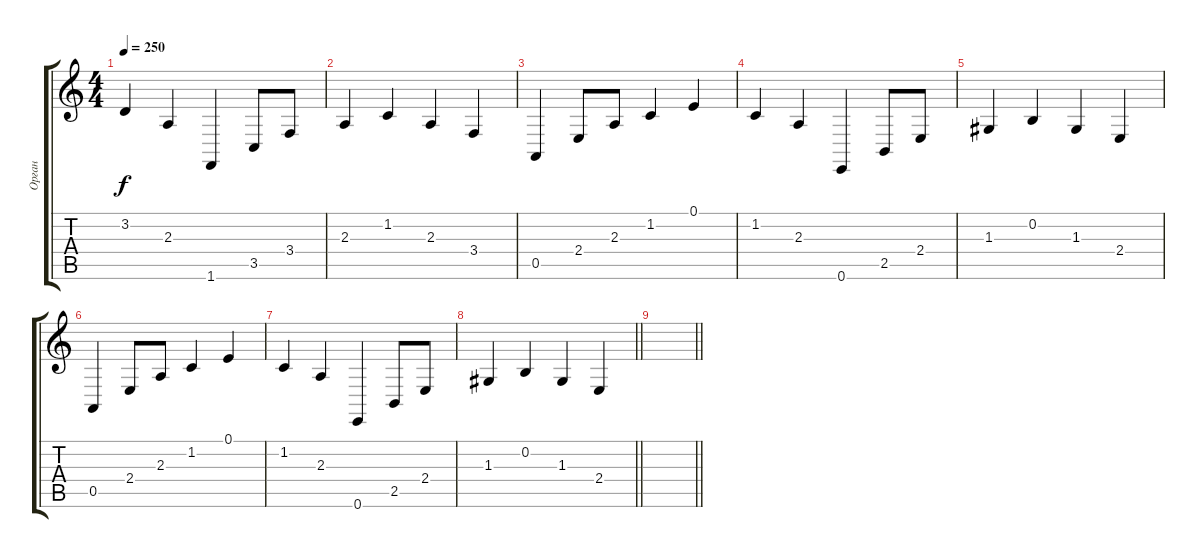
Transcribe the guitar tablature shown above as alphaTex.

\track ("Орган" "Орган") {instrument churchorgan}
\staff {score tabs}
\tuning (E4 B3 G3 D3 A2 E2) {hide}
\ts (4 4)
\tempo 250
\clef g2
\ks c
3.2.4{dy f} 2.3.4 1.6.4 3.5.8 3.4.8 |
2.3.4 1.2.4 2.3.4 3.4.4 |
0.5.4 2.4.8 2.3.8 1.2.4 0.1.4 |
1.2.4 2.3.4 0.6.4 2.5.8 2.4.8 |
1.3.4 0.2.4 1.3.4 2.4.4 |
0.5.4 2.4.8 2.3.8 1.2.4 0.1.4 |
1.2.4 2.3.4 0.6.4 2.5.8 2.4.8 |
\barLineRight lightlight
1.3.4 0.2.4 1.3.4 2.4.4 |
\barLineRight lightlight
